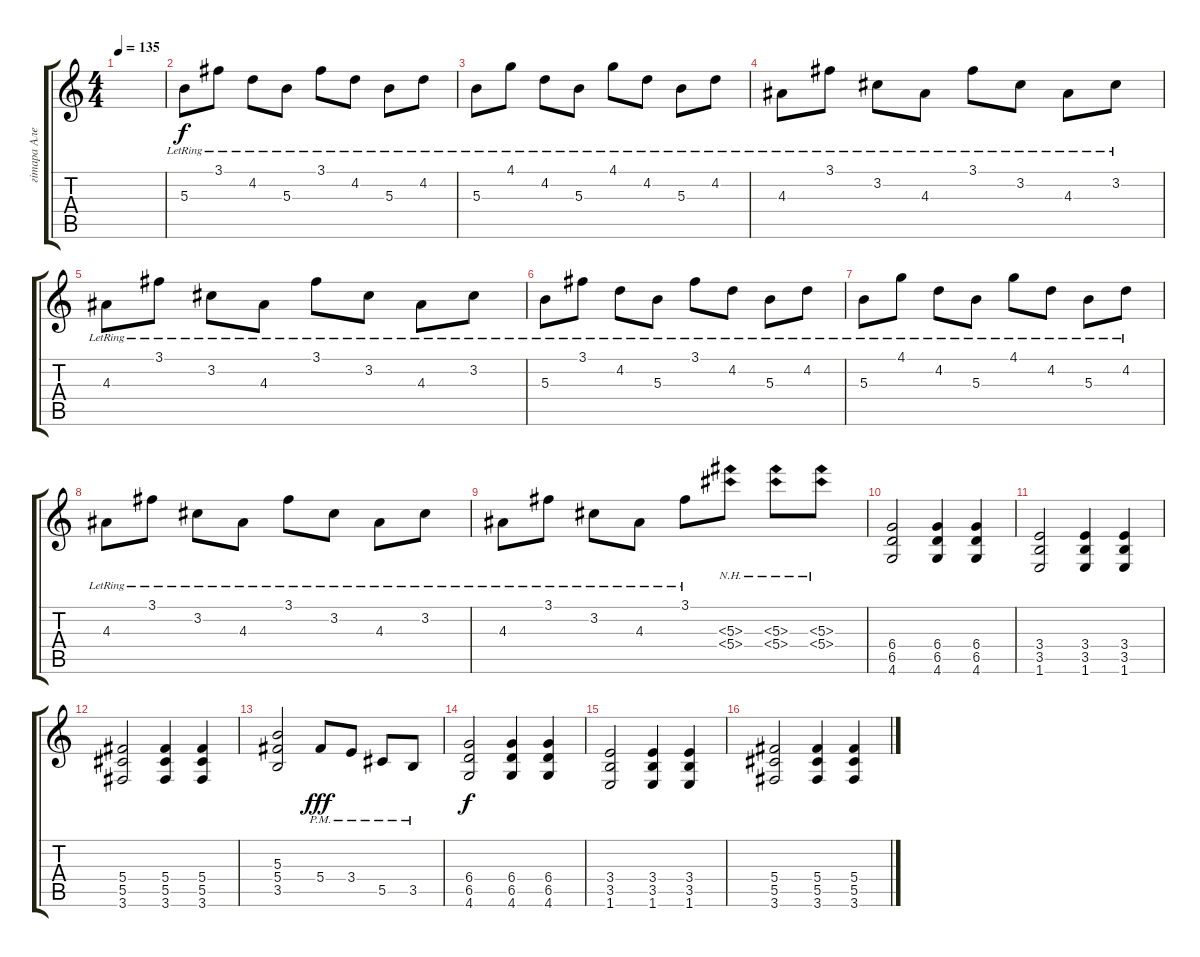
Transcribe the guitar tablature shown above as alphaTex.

\track ("гiтара Алесь" "гiтара Але") {instrument overdrivenguitar}
\staff {score tabs}
\tuning (Eb4 Bb3 Gb3 Db3 Ab2 Eb2) {hide}
\ts (4 4)
\tempo 135
\clef g2
\ks c
|
5.3{lr}.8{instrument electricguitarmuted} 3.1{lr}.8 4.2{lr}.8 5.3{lr}.8 3.1{lr}.8 4.2{lr}.8 5.3{lr}.8 4.2{lr}.8 |
5.3{lr}.8 4.1{lr}.8 4.2{lr}.8 5.3{lr}.8 4.1{lr}.8 4.2{lr}.8 5.3{lr}.8 4.2{lr}.8 |
4.3{lr}.8 3.1{lr}.8 3.2{lr}.8 4.3{lr}.8 3.1{lr}.8 3.2{lr}.8 4.3{lr}.8 3.2{lr}.8 |
4.3{lr}.8 3.1{lr}.8 3.2{lr}.8 4.3{lr}.8 3.1{lr}.8 3.2{lr}.8 4.3{lr}.8 3.2{lr}.8 |
5.3{lr}.8 3.1{lr}.8 4.2{lr}.8 5.3{lr}.8 3.1{lr}.8 4.2{lr}.8 5.3{lr}.8 4.2{lr}.8 |
5.3{lr}.8 4.1{lr}.8 4.2{lr}.8 5.3{lr}.8 4.1{lr}.8 4.2{lr}.8 5.3{lr}.8 4.2{lr}.8 |
4.3{lr}.8 3.1{lr}.8 3.2{lr}.8 4.3{lr}.8 3.1{lr}.8 3.2{lr}.8 4.3{lr}.8 3.2{lr}.8 |
4.3{lr}.8 3.1{lr}.8 3.2{lr}.8 4.3{lr}.8 3.1{lr}.8 (5.3{nh} 5.4{nh}).8{instrument overdrivenguitar} (5.3{nh} 5.4{nh}).8 (5.3{nh} 5.4{nh}).8 |
(6.4 6.5 4.6).2 (6.4 6.5 4.6).4 (6.4 6.5 4.6).4 |
(3.4 3.5 1.6).2 (3.4 3.5 1.6).4 (3.4 3.5 1.6).4 |
(5.4 5.5 3.6).2 (5.4 5.5 3.6).4 (5.4 5.5 3.6).4 |
(5.3 5.4 3.5).2 5.4{pm}.8{dy fff} 3.4{pm}.8 5.5{pm}.8 3.5{pm}.8 |
(6.4 6.5 4.6).2{dy f} (6.4 6.5 4.6).4 (6.4 6.5 4.6).4 |
(3.4 3.5 1.6).2 (3.4 3.5 1.6).4 (3.4 3.5 1.6).4 |
(5.4 5.5 3.6).2 (5.4 5.5 3.6).4 (5.4 5.5 3.6).4
